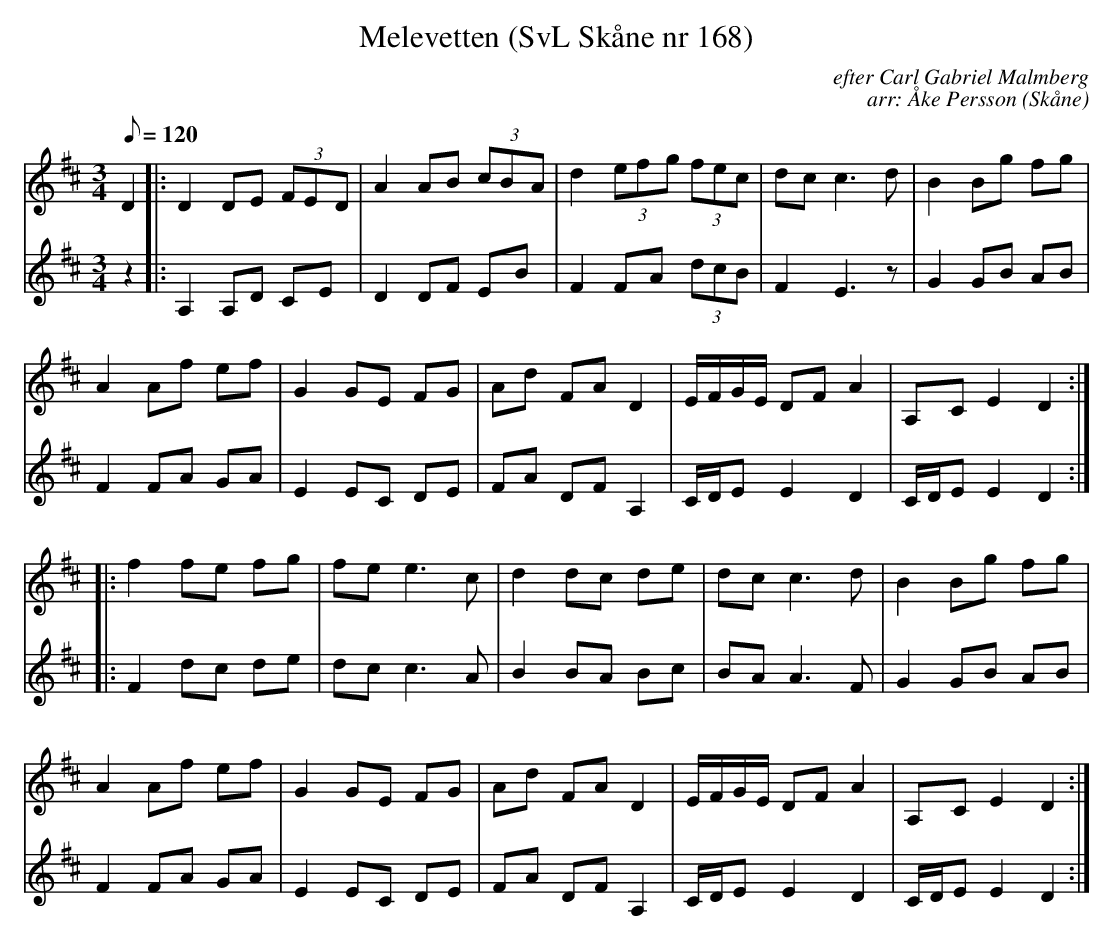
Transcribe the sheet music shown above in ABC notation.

X:1
T:Melevetten (SvL Skåne nr 168)
C:efter Carl Gabriel Malmberg
C:arr: Åke Persson
M:3/4
L:1/8
O:Skåne
Q:120
K:D
V:1
D2 |: D2 DE (3FED | A2 AB (3cBA | d2 (3efg (3fec | dc c3 d | B2 Bg fg |
 A2 Af ef | G2 GE FG | Ad FA D2 | E/2F/2G/2E/2 DF A2 | A,C E2 D2 ::
f2 fe fg | fe e3 c | d2 dc de | dc c3 d | B2 Bg fg |
 A2 Af ef | G2 GE FG | Ad FA D2 | E/2F/2G/2E/2 DF A2 | A,C E2 D2 :|
V:2
z2 |: A,2 A,D CE | D2 DF EB | F2 FA (3dcB | F2 E3 z | G2 GB AB |
 F2 FA GA | E2 EC DE | FA DF A,2 | C/2D/2E E2 D2 | C/2D/2E E2 D2 ::
F2 dc de | dc c3 A | B2 BA Bc | BA A3 F |G2 GB AB |
 F2 FA GA | E2 EC DE | FA DF A,2 | C/2D/2E E2 D2 | C/2D/2E E2 D2 :|
